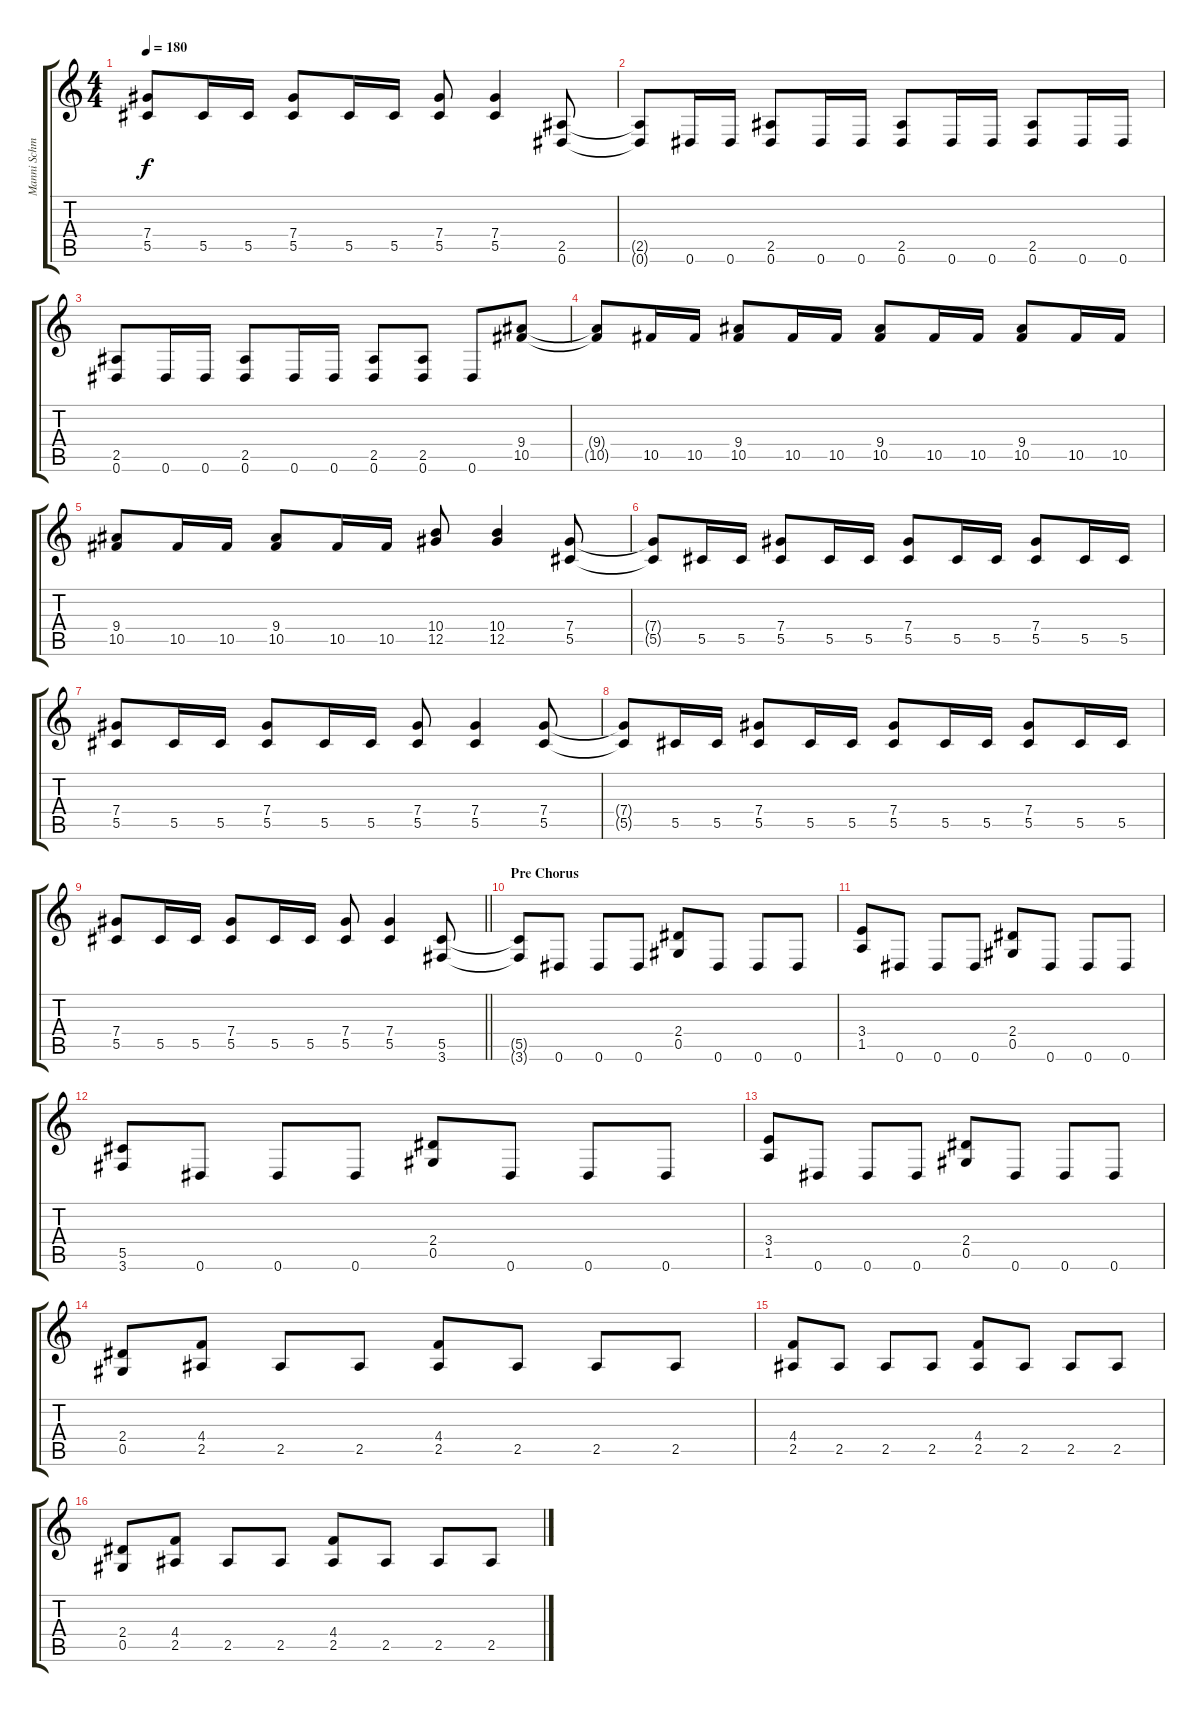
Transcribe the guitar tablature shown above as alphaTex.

\track ("Manni Schmidt" "Manni Schm") {instrument distortionguitar}
\staff {score tabs}
\tuning (Eb4 Bb3 Gb3 Db3 Ab2 Eb2) {hide}
\ts (4 4)
\tempo 180
\clef g2
\ks c
(7.4 5.5).8{dy f} 5.5.16 5.5.16 (7.4 5.5).8 5.5.16 5.5.16 (7.4 5.5).8 (7.4 5.5).4 (2.5 0.6).8 |
(2.5{t} 0.6{t}).8 0.6.16 0.6.16 (2.5 0.6).8 0.6.16 0.6.16 (2.5 0.6).8 0.6.16 0.6.16 (2.5 0.6).8 0.6.16 0.6.16 |
(2.5 0.6).8 0.6.16 0.6.16 (2.5 0.6).8 0.6.16 0.6.16 (2.5 0.6).8 (2.5 0.6).8 0.6.8 (9.4 10.5).8 |
(9.4{t} 10.5{t}).8 10.5.16 10.5.16 (9.4 10.5).8 10.5.16 10.5.16 (9.4 10.5).8 10.5.16 10.5.16 (9.4 10.5).8 10.5.16 10.5.16 |
(9.4 10.5).8 10.5.16 10.5.16 (9.4 10.5).8 10.5.16 10.5.16 (10.4 12.5).8 (10.4 12.5).4 (7.4 5.5).8 |
(7.4{t} 5.5{t}).8 5.5.16 5.5.16 (7.4 5.5).8 5.5.16 5.5.16 (7.4 5.5).8 5.5.16 5.5.16 (7.4 5.5).8 5.5.16 5.5.16 |
(7.4 5.5).8 5.5.16 5.5.16 (7.4 5.5).8 5.5.16 5.5.16 (7.4 5.5).8 (7.4 5.5).4 (7.4 5.5).8 |
(7.4{t} 5.5{t}).8 5.5.16 5.5.16 (7.4 5.5).8 5.5.16 5.5.16 (7.4 5.5).8 5.5.16 5.5.16 (7.4 5.5).8 5.5.16 5.5.16 |
\barLineRight lightlight
(7.4 5.5).8 5.5.16 5.5.16 (7.4 5.5).8 5.5.16 5.5.16 (7.4 5.5).8 (7.4 5.5).4 (5.5 3.6).8 |
\section ("" "Pre Chorus")
(5.5{t} 3.6{t}).8 0.6.8 0.6.8 0.6.8 (2.4 0.5).8 0.6.8 0.6.8 0.6.8 |
(3.4 1.5).8 0.6.8 0.6.8 0.6.8 (2.4 0.5).8 0.6.8 0.6.8 0.6.8 |
(5.5 3.6).8 0.6.8 0.6.8 0.6.8 (2.4 0.5).8 0.6.8 0.6.8 0.6.8 |
(3.4 1.5).8 0.6.8 0.6.8 0.6.8 (2.4 0.5).8 0.6.8 0.6.8 0.6.8 |
(2.4 0.5).8 (4.4 2.5).8 2.5.8 2.5.8 (4.4 2.5).8 2.5.8 2.5.8 2.5.8 |
(4.4 2.5).8 2.5.8 2.5.8 2.5.8 (4.4 2.5).8 2.5.8 2.5.8 2.5.8 |
(2.4 0.5).8 (4.4 2.5).8 2.5.8 2.5.8 (4.4 2.5).8 2.5.8 2.5.8 2.5.8
